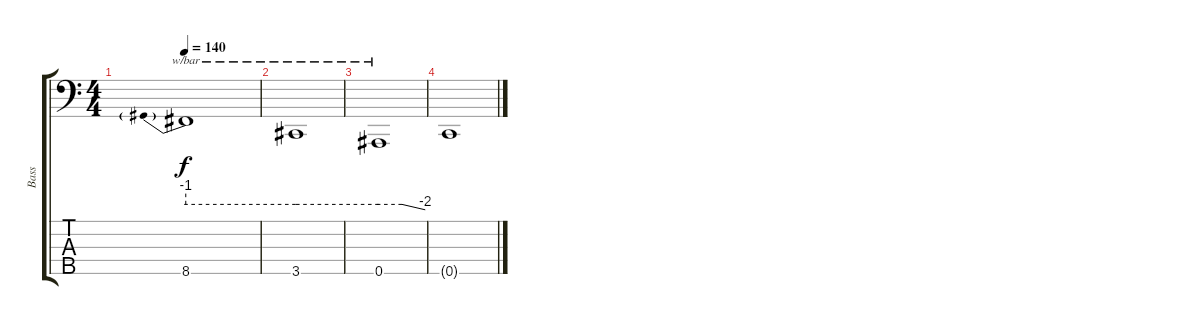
\track ("Bass" "Bass") {instrument electricbasspick}
\staff {score tabs}
\tuning (A2 F2 C2 G1 C1) {hide}
\ts (4 4)
\tempo 140
\clef f4
\ks c
8.5.1{tbe (predive default 0 -4 60 -4) dy f} |
3.5.1{tbe (hold default 0 -4 60 -4)} |
0.5.1{tbe (custom default 0 -4 30 -4 60 -8)} |
0.5{t}.1
